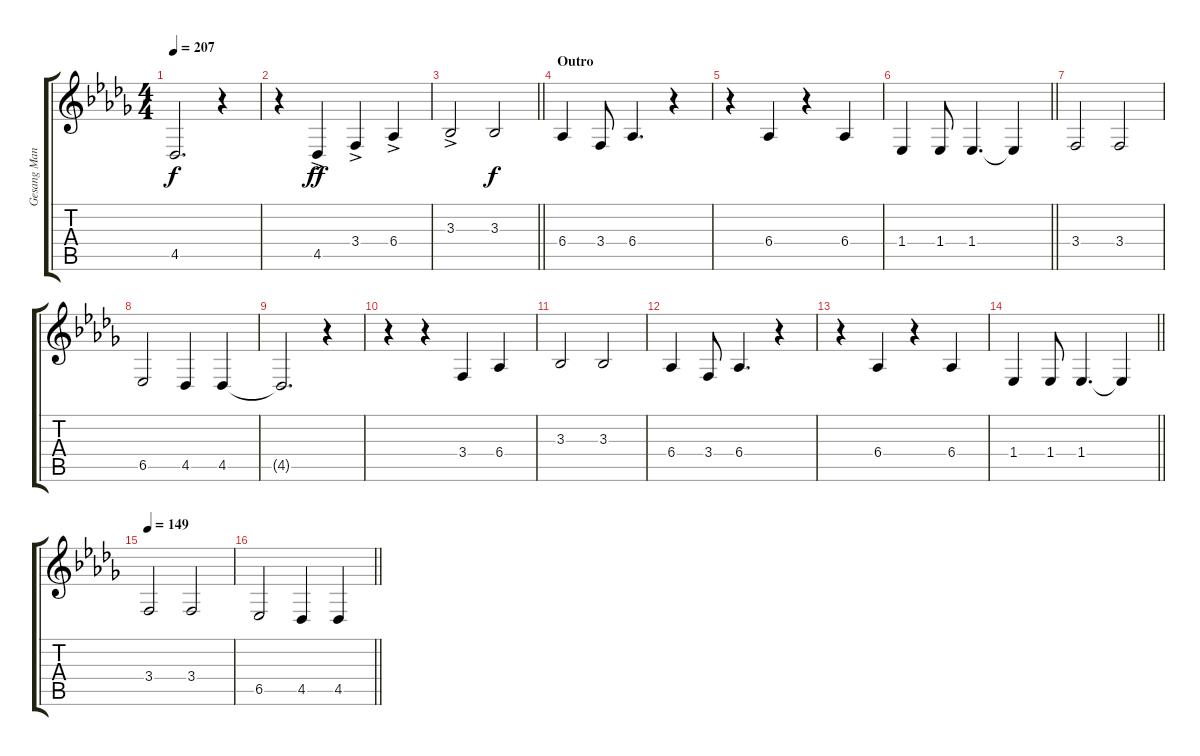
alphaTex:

\track ("Gesang Mann" "Gesang Man") {instrument vibraphone}
\staff {score tabs}
\tuning (E4 B3 G3 D3 A2 E2) {hide}
\ts (4 4)
\tempo 207
\clef g2
\ks bbminor
4.5{t}.2{d dy f} r.4 |
r.4 4.5{ac}.4{dy ff} 3.4{ac}.4 6.4{ac}.4 |
\barLineRight lightlight
3.3{ac}.2 3.3.2{dy f} |
\section ("" "Outro")
6.4.4 3.4.8 6.4.4{d} r.4 |
r.4 6.4.4 r.4 6.4.4 |
\barLineRight lightlight
1.4.4 1.4.8 1.4.4{d} 1.4{t}.4 |
3.4.2 3.4.2 |
6.5.2 4.5.4 4.5.4 |
4.5{t}.2{d} r.4 |
r.4 r.4 3.4.4 6.4.4 |
3.3.2 3.3.2 |
6.4.4 3.4.8 6.4.4{d} r.4 |
r.4 6.4.4 r.4 6.4.4 |
\barLineRight lightlight
1.4.4 1.4.8 1.4.4{d} 1.4{t}.4 |
\tempo 149
3.4.2 3.4.2 |
\barLineRight lightlight
6.5.2 4.5.4 4.5.4
